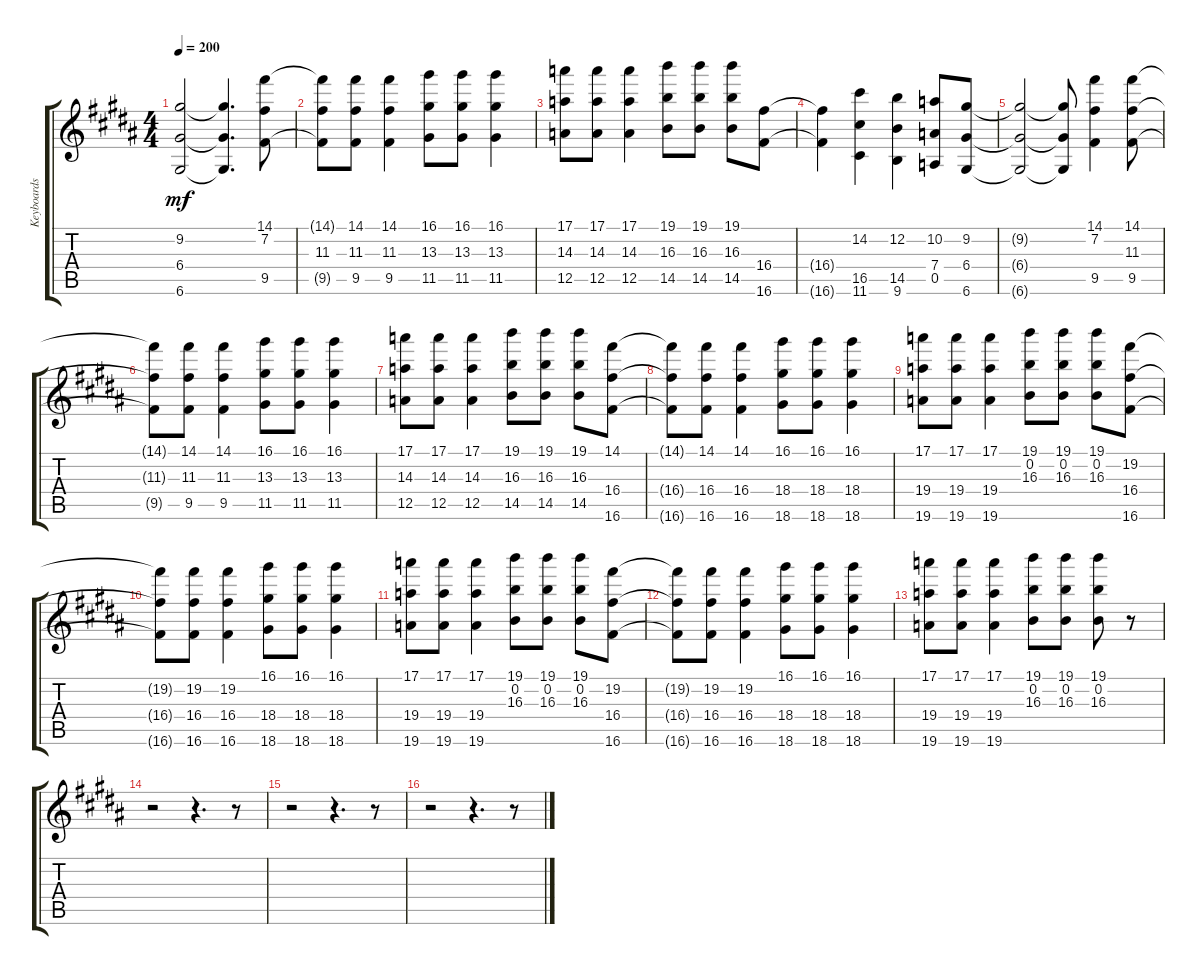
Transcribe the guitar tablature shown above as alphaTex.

\track ("Keyboards" "Keyboards") {instrument electricguitarclean}
\staff {score tabs}
\tuning (E4 B3 G3 D3 A2 D2) {hide}
\ts (4 4)
\tempo 200
\clef g2
\ks b
(9.2{t} 6.4{t} 6.6{t}).2{dy mf} (9.2{t} 6.4{t} 6.6{t}).4{d} (14.1 7.2 9.5).8 |
(14.1{t} 11.3 9.5{t}).8 (14.1 11.3 9.5).8 (14.1 11.3 9.5).4 (16.1 13.3 11.5).8 (16.1 13.3 11.5).8 (16.1 13.3 11.5).4 |
(17.1 14.3 12.5).8 (17.1 14.3 12.5).8 (17.1 14.3 12.5).4 (19.1 16.3 14.5).8 (19.1 16.3 14.5).8 (19.1 16.3 14.5).8 (16.4 16.6).8 |
(16.4{t} 16.6{t}).4 (14.2 16.5 11.6).4 (12.2 14.5 9.6).4 (10.2 7.4 0.5).8 (9.2 6.4 6.6).8 |
(9.2{t} 6.4{t} 6.6{t}).2 (9.2{t} 6.4{t} 6.6{t}).8 (14.1 7.2 9.5).4 (14.1 11.3 9.5).8 |
(14.1{t} 11.3{t} 9.5{t}).8 (14.1 11.3 9.5).8 (14.1 11.3 9.5).4 (16.1 13.3 11.5).8 (16.1 13.3 11.5).8 (16.1 13.3 11.5).4 |
(17.1 14.3 12.5).8 (17.1 14.3 12.5).8 (17.1 14.3 12.5).4 (19.1 16.3 14.5).8 (19.1 16.3 14.5).8 (19.1 16.3 14.5).8 (14.1 16.4 16.6).8 |
(14.1{t} 16.4{t} 16.6{t}).8 (14.1 16.4 16.6).8 (14.1 16.4 16.6).4 (16.1 18.4 18.6).8 (16.1 18.4 18.6).8 (16.1 18.4 18.6).4 |
(17.1 19.4 19.6).8 (17.1 19.4 19.6).8 (17.1 19.4 19.6).4 (19.1 0.2 16.3).8 (19.1 0.2 16.3).8 (19.1 0.2 16.3).8 (19.2 16.4 16.6).8 |
(19.2{t} 16.4{t} 16.6{t}).8 (19.2 16.4 16.6).8 (19.2 16.4 16.6).4 (16.1 18.4 18.6).8 (16.1 18.4 18.6).8 (16.1 18.4 18.6).4 |
(17.1 19.4 19.6).8 (17.1 19.4 19.6).8 (17.1 19.4 19.6).4 (19.1 0.2 16.3).8 (19.1 0.2 16.3).8 (19.1 0.2 16.3).8 (19.2 16.4 16.6).8 |
(19.2{t} 16.4{t} 16.6{t}).8 (19.2 16.4 16.6).8 (19.2 16.4 16.6).4 (16.1 18.4 18.6).8 (16.1 18.4 18.6).8 (16.1 18.4 18.6).4 |
(17.1 19.4 19.6).8 (17.1 19.4 19.6).8 (17.1 19.4 19.6).4 (19.1 0.2 16.3).8 (19.1 0.2 16.3).8 (19.1 0.2 16.3).8 r.8 |
r.2 r.4{d} r.8 |
r.2 r.4{d} r.8 |
r.2 r.4{d} r.8
